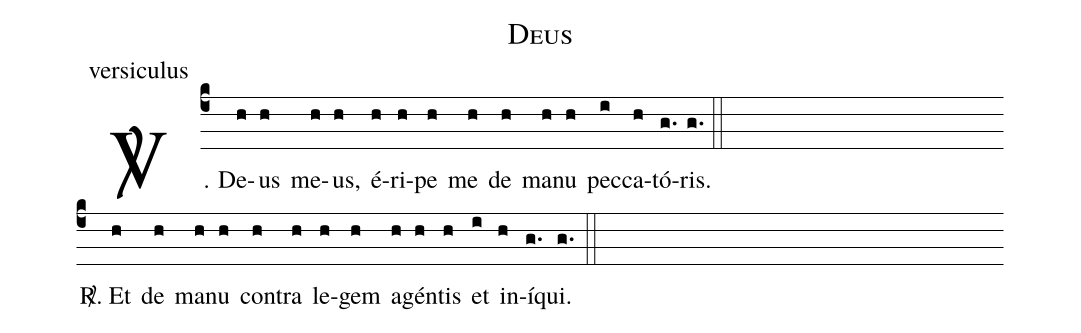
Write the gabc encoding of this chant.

name: Deus;
office-part: versiculus;
%%
(c4) <sp>V/</sp>. De(h)us(h) me(h)us,(h) é(h)ri(h)pe(h) me(h) de(h) ma(h)nu(h) pec(i)ca(h)tó(g.)ris.(g.) (::Z-)
<sp>R/</sp>. Et(h) de(h) ma(h)nu(h) con(h)tra(h) le(h)gem(h) a(h)gén(h)tis(h) et(i) in(h)í(g.)qui.(g.) (::)
